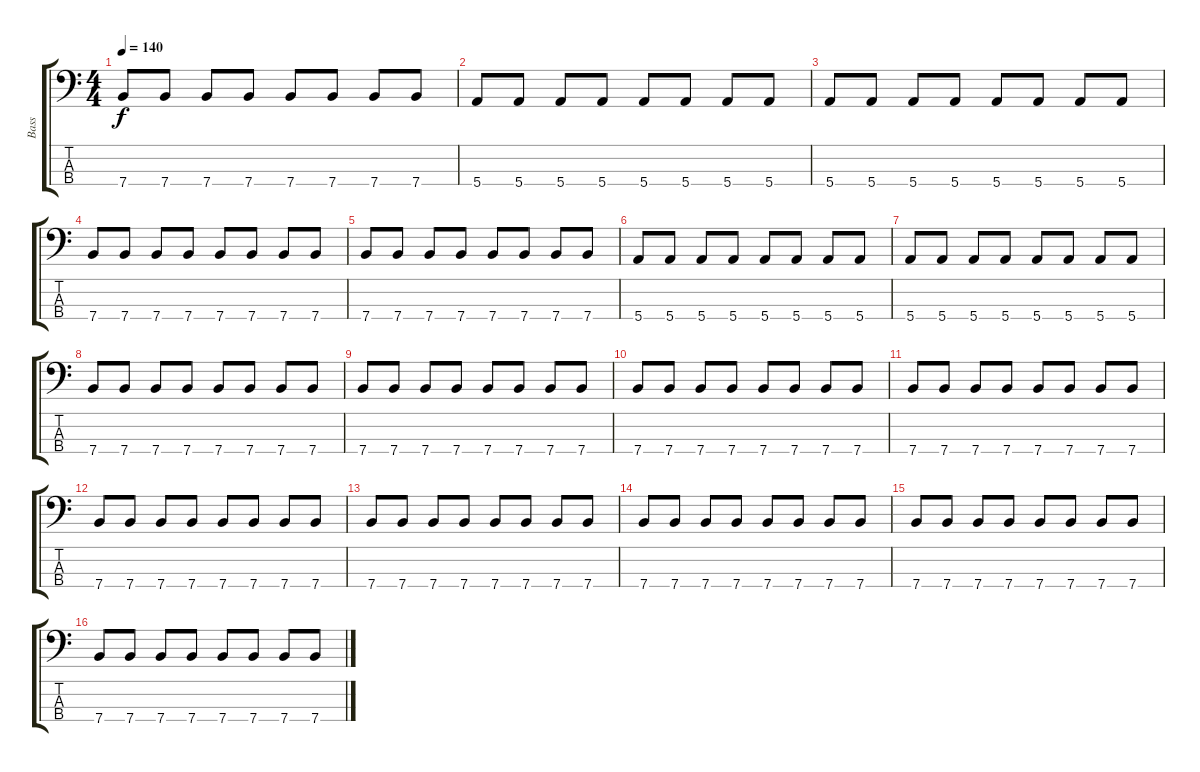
\track ("Bass" "Bass") {instrument electricbassfinger}
\staff {score tabs}
\tuning (G2 D2 A1 E1) {hide}
\ts (4 4)
\tempo 140
\clef f4
\ks c
7.4.8{dy f} 7.4.8 7.4.8 7.4.8 7.4.8 7.4.8 7.4.8 7.4.8 |
5.4.8 5.4.8 5.4.8 5.4.8 5.4.8 5.4.8 5.4.8 5.4.8 |
5.4.8 5.4.8 5.4.8 5.4.8 5.4.8 5.4.8 5.4.8 5.4.8 |
7.4.8 7.4.8 7.4.8 7.4.8 7.4.8 7.4.8 7.4.8 7.4.8 |
7.4.8 7.4.8 7.4.8 7.4.8 7.4.8 7.4.8 7.4.8 7.4.8 |
5.4.8 5.4.8 5.4.8 5.4.8 5.4.8 5.4.8 5.4.8 5.4.8 |
5.4.8 5.4.8 5.4.8 5.4.8 5.4.8 5.4.8 5.4.8 5.4.8 |
7.4.8 7.4.8 7.4.8 7.4.8 7.4.8 7.4.8 7.4.8 7.4.8 |
7.4.8 7.4.8 7.4.8 7.4.8 7.4.8 7.4.8 7.4.8 7.4.8 |
7.4.8 7.4.8 7.4.8 7.4.8 7.4.8 7.4.8 7.4.8 7.4.8 |
7.4.8 7.4.8 7.4.8 7.4.8 7.4.8 7.4.8 7.4.8 7.4.8 |
7.4.8 7.4.8 7.4.8 7.4.8 7.4.8 7.4.8 7.4.8 7.4.8 |
7.4.8 7.4.8 7.4.8 7.4.8 7.4.8 7.4.8 7.4.8 7.4.8 |
7.4.8 7.4.8 7.4.8 7.4.8 7.4.8 7.4.8 7.4.8 7.4.8 |
7.4.8 7.4.8 7.4.8 7.4.8 7.4.8 7.4.8 7.4.8 7.4.8 |
7.4.8 7.4.8 7.4.8 7.4.8 7.4.8 7.4.8 7.4.8 7.4.8
